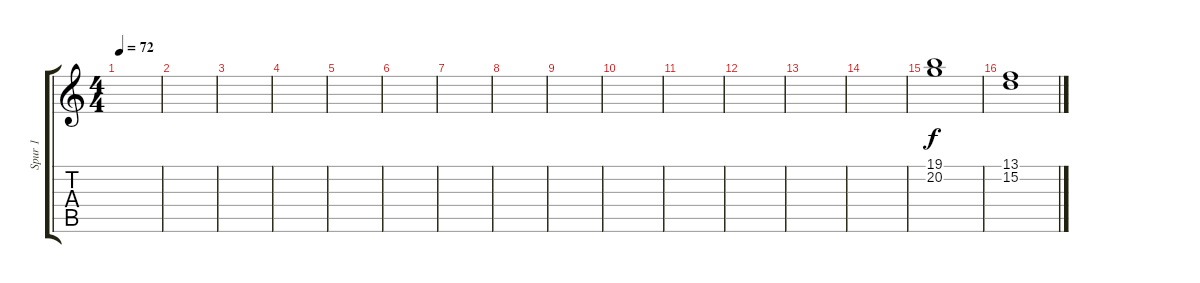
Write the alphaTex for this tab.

\track ("Spur 1" "Spur 1") {instrument pad2warm}
\staff {score tabs}
\tuning (E4 B3 G3 D3 A2 E2) {hide}
\ts (4 4)
\tempo 72
\clef g2
\ks c
|
|
|
|
|
|
|
|
|
|
|
|
|
|
(19.1 20.2).1 |
(13.1 15.2).1
